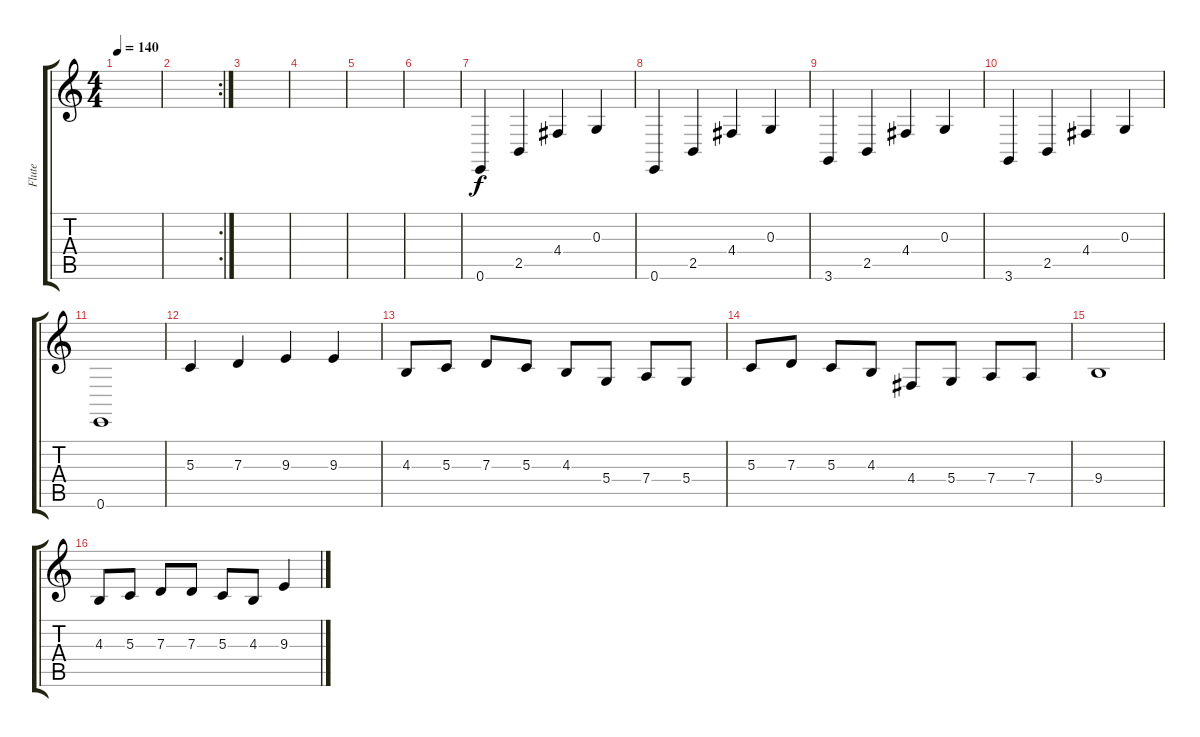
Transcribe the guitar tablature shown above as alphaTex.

\track ("Flute" "Flute") {instrument flute}
\staff {score tabs}
\tuning (E4 B3 G3 D3 A2 E2) {hide}
\ts (4 4)
\tempo 140
\clef g2
\ks c
|
\rc 2
|
|
|
|
|
0.6.4 2.5.4 4.4.4 0.3.4 |
0.6.4 2.5.4 4.4.4 0.3.4 |
3.6.4 2.5.4 4.4.4 0.3.4 |
3.6.4 2.5.4 4.4.4 0.3.4 |
0.6.1 |
5.3.4 7.3.4 9.3.4 9.3.4 |
4.3.8 5.3.8 7.3.8 5.3.8 4.3.8 5.4.8 7.4.8 5.4.8 |
5.3.8 7.3.8 5.3.8 4.3.8 4.4.8 5.4.8 7.4.8 7.4.8 |
9.4.1 |
4.3.8 5.3.8 7.3.8 7.3.8 5.3.8 4.3.8 9.3.4
